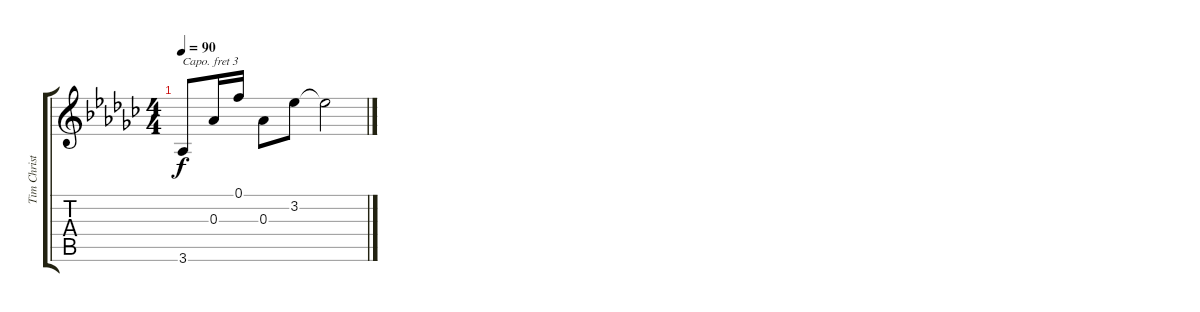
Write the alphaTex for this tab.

\track ("Tim Christensen (Guitar Acostic)" "Tim Christ") {instrument acousticguitarsteel}
\staff {score tabs}
\capo 3
\tuning (D4 A3 F3 C3 G2 D2) {hide}
\ts (4 4)
\tempo 90
\clef g2
\ks gb
3.6.8{dy f} 0.3.16 0.1.16 0.3.8 3.2.8{volume 2} 3.2{t}.2
